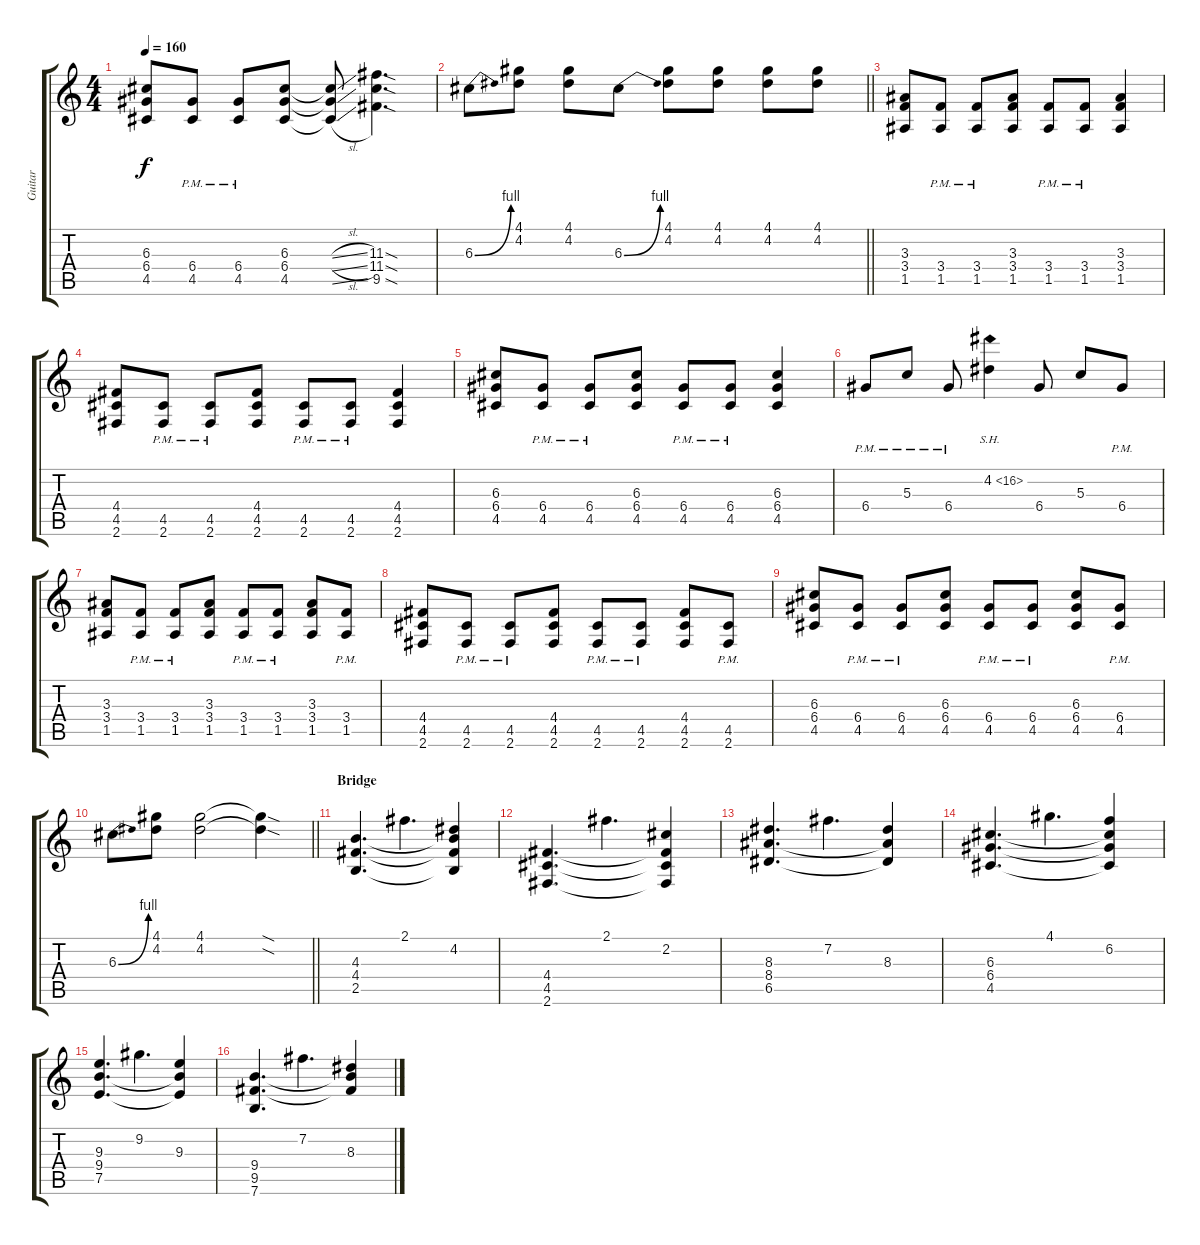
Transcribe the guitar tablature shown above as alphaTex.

\track ("Guitar" "Guitar") {instrument overdrivenguitar}
\staff {score tabs}
\tuning (E4 B3 G3 D3 A2 E2) {hide}
\ts (4 4)
\tempo 160
\clef g2
\ks c
(6.3 6.4 4.5).8{dy f} (6.4{pm} 4.5{pm}).8 (6.4{pm} 4.5{pm}).8 (6.3 6.4 4.5).8 (6.3{sl t} 6.4{sl t} 4.5{sl t}).8 (11.3{sod} 11.4{sod} 9.5{sod}).4{d} |
\barLineRight lightlight
6.3{be (bend 0 0 60 4)}.8 (4.1 4.2).8 (4.1 4.2).8 6.3{be (bend 0 0 60 4)}.8 (4.1 4.2).8 (4.1 4.2).8 (4.1 4.2).8 (4.1 4.2).8 |
(3.3 3.4 1.5).8 (3.4{pm} 1.5{pm}).8 (3.4{pm} 1.5{pm}).8 (3.3 3.4 1.5).8 (3.4{pm} 1.5{pm}).8 (3.4{pm} 1.5{pm}).8 (3.3 3.4 1.5).4 |
(4.4 4.5 2.6).8 (4.5{pm} 2.6{pm}).8 (4.5{pm} 2.6{pm}).8 (4.4 4.5 2.6).8 (4.5{pm} 2.6{pm}).8 (4.5{pm} 2.6{pm}).8 (4.4 4.5 2.6).4 |
(6.3 6.4 4.5).8 (6.4{pm} 4.5{pm}).8 (6.4{pm} 4.5{pm}).8 (6.3 6.4 4.5).8 (6.4{pm} 4.5{pm}).8 (6.4{pm} 4.5{pm}).8 (6.3 6.4 4.5).4 |
6.4{pm}.8 5.3{pm}.8 6.4{pm}.8 4.2{sh 12}.4 6.4.8 5.3.8 6.4{pm}.8 |
(3.3 3.4 1.5).8 (3.4{pm} 1.5{pm}).8 (3.4{pm} 1.5{pm}).8 (3.3 3.4 1.5).8 (3.4{pm} 1.5{pm}).8 (3.4{pm} 1.5{pm}).8 (3.3 3.4 1.5).8 (3.4{pm} 1.5{pm}).8 |
(4.4 4.5 2.6).8 (4.5{pm} 2.6{pm}).8 (4.5{pm} 2.6{pm}).8 (4.4 4.5 2.6).8 (4.5{pm} 2.6{pm}).8 (4.5{pm} 2.6{pm}).8 (4.4 4.5 2.6).8 (4.5{pm} 2.6{pm}).8 |
(6.3 6.4 4.5).8 (6.4{pm} 4.5{pm}).8 (6.4{pm} 4.5{pm}).8 (6.3 6.4 4.5).8 (6.4{pm} 4.5{pm}).8 (6.4{pm} 4.5{pm}).8 (6.3 6.4 4.5).8 (6.4{pm} 4.5{pm}).8 |
\barLineRight lightlight
6.3{be (bend 0 0 60 4)}.8 (4.1 4.2).8 (4.1 4.2).2 (4.1{sod t} 4.2{sod t}).4 |
\section ("" "Bridge")
(4.3 4.4 2.5).4{d} 2.1.4{d} (4.2 4.3{t} 4.4{t} 2.5{t}).4 |
(4.4 4.5 2.6).4{d} 2.1.4{d} (2.2 4.4{t} 4.5{t} 2.6{t}).4 |
(8.3 8.4 6.5).4{d} 7.2.4{d} (8.3 8.4{t} 6.5{t}).4 |
(6.3 6.4 4.5).4{d} 4.1.4{d} (6.2 6.3{t} 6.4{t} 4.5{t}).4 |
(9.3 9.4 7.5).4{d} 9.2.4{d} (9.3 9.4{t} 7.5{t}).4 |
(9.4 9.5 7.6).4{d} 7.2.4{d} (8.3 9.4{t} 9.5{t}).4
